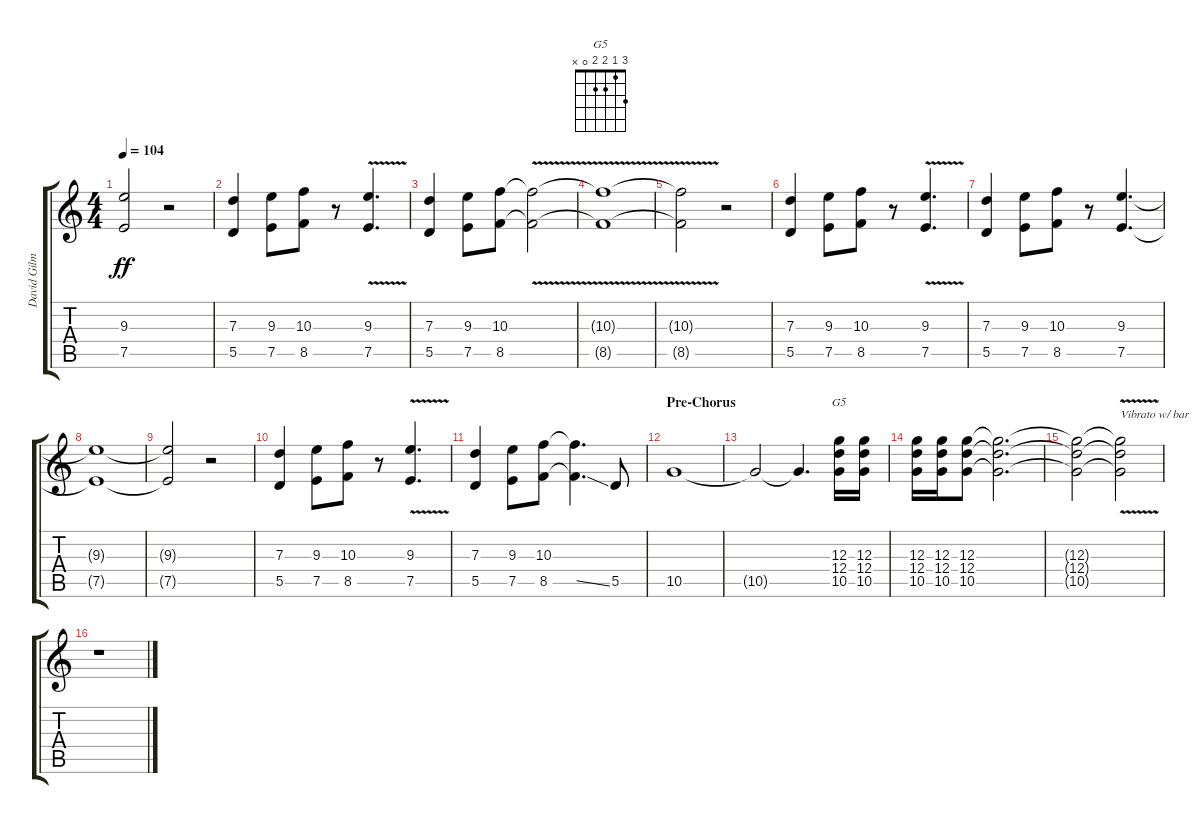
\track ("David Gilmour | Fender Stratocaster #00" "David Gilm") {instrument distortionguitar}
\staff {score tabs}
\tuning (E4 B3 G3 D3 A2 E2) {hide}
\chord ("G5" 3 1 2 2 0 x)
\ts (4 4)
\tempo 104
\clef g2
\ks c
(9.3{t} 7.5{t}).2{dy ff} r.2 |
(7.3 5.5).4 (9.3 7.5).8 (10.3 8.5).8 r.8 (9.3{v} 7.5{v}).4{d} |
(7.3 5.5).4 (9.3 7.5).8 (10.3 8.5).8 (10.3{v t} 8.5{v t}).2 |
(10.3{v t} 8.5{v t}).1 |
(10.3{v t} 8.5{v t}).2 r.2 |
(7.3 5.5).4 (9.3 7.5).8 (10.3 8.5).8 r.8 (9.3{v} 7.5{v}).4{d} |
(7.3 5.5).4 (9.3 7.5).8 (10.3 8.5).8 r.8 (9.3 7.5).4{d} |
(9.3{t} 7.5{t}).1 |
(9.3{t} 7.5{t}).2 r.2 |
(7.3 5.5).4 (9.3 7.5).8 (10.3 8.5).8 r.8 (9.3{v} 7.5{v}).4{d} |
(7.3 5.5).4 (9.3 7.5).8 (10.3 8.5).8 (10.3{t} 8.5{ss t}).4{d} 5.5.8 |
\section ("" "Pre-Chorus")
10.5.1 |
10.5{t}.2 10.5{t}.4{d} (12.3 12.4 10.5).16{ch "G5"} (12.3 12.4 10.5).16 |
(12.3 12.4 10.5).16 (12.3 12.4 10.5).16 (12.3 12.4 10.5).8 (12.3{t} 12.4{t} 10.5{t}).2{d} |
(12.3{t} 12.4{t} 10.5{t}).2 (12.3{v t} 12.4{v t} 10.5{v t}).2{txt "Vibrato w/ bar"} |
r.1
